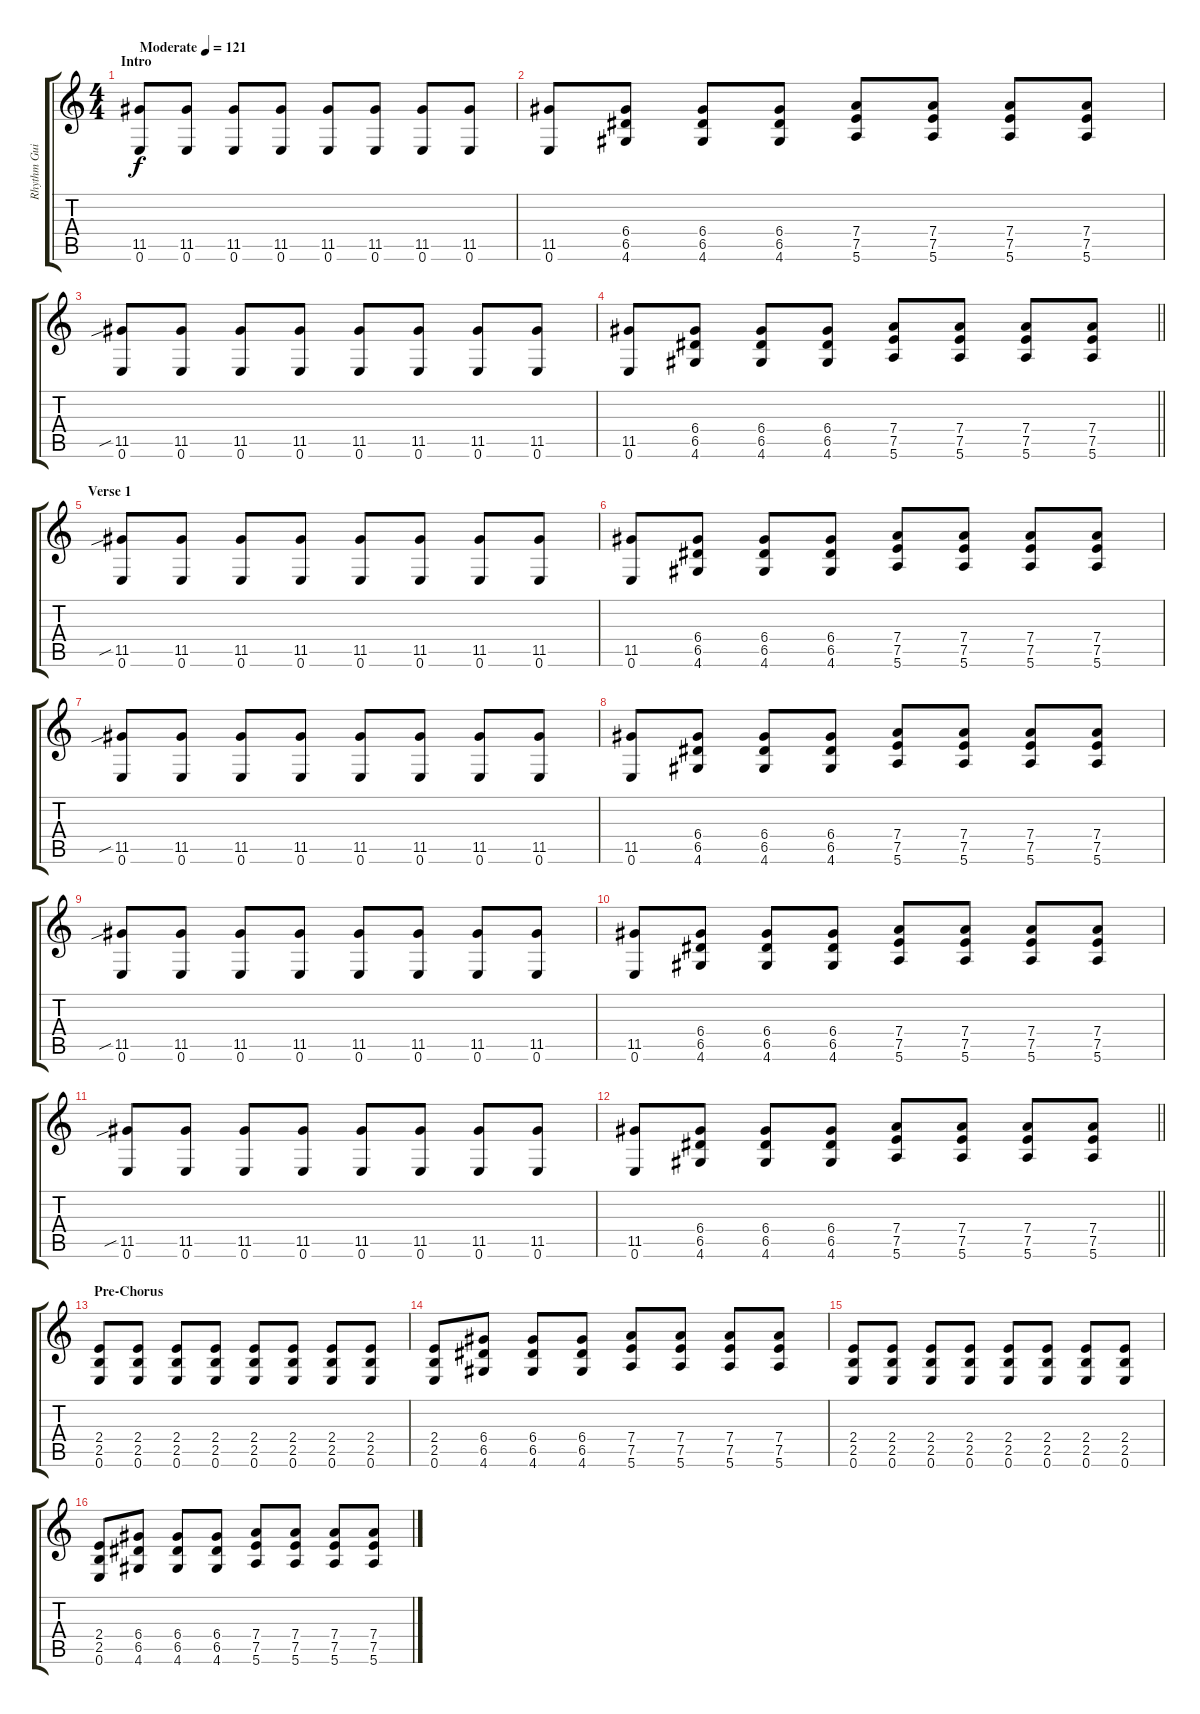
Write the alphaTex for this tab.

\track ("Rhythm Guitar" "Rhythm Gui") {instrument electricguitarjazz}
\staff {score tabs}
\tuning (E4 B3 G3 D3 A2 E2) {hide}
\ts (4 4)
\section ("" "Intro")
\tempo (121 "Moderate")
\clef g2
\ks c
(11.5 0.6).8{dy f instrument electricguitarjazz} (11.5 0.6).8 (11.5 0.6).8 (11.5 0.6).8 (11.5 0.6).8 (11.5 0.6).8 (11.5 0.6).8 (11.5 0.6).8 |
(11.5 0.6).8 (6.4 6.5 4.6).8 (6.4 6.5 4.6).8 (6.4 6.5 4.6).8 (7.4 7.5 5.6).8 (7.4 7.5 5.6).8 (7.4 7.5 5.6).8 (7.4 7.5 5.6).8 |
(11.5{sib} 0.6).8 (11.5 0.6).8 (11.5 0.6).8 (11.5 0.6).8 (11.5 0.6).8 (11.5 0.6).8 (11.5 0.6).8 (11.5 0.6).8 |
\barLineRight lightlight
(11.5 0.6).8 (6.4 6.5 4.6).8 (6.4 6.5 4.6).8 (6.4 6.5 4.6).8 (7.4 7.5 5.6).8 (7.4 7.5 5.6).8 (7.4 7.5 5.6).8 (7.4 7.5 5.6).8 |
\section ("" "Verse 1")
(11.5{sib} 0.6).8 (11.5 0.6).8 (11.5 0.6).8 (11.5 0.6).8 (11.5 0.6).8 (11.5 0.6).8 (11.5 0.6).8 (11.5 0.6).8 |
(11.5 0.6).8 (6.4 6.5 4.6).8 (6.4 6.5 4.6).8 (6.4 6.5 4.6).8 (7.4 7.5 5.6).8 (7.4 7.5 5.6).8 (7.4 7.5 5.6).8 (7.4 7.5 5.6).8 |
(11.5{sib} 0.6).8 (11.5 0.6).8 (11.5 0.6).8 (11.5 0.6).8 (11.5 0.6).8 (11.5 0.6).8 (11.5 0.6).8 (11.5 0.6).8 |
(11.5 0.6).8 (6.4 6.5 4.6).8 (6.4 6.5 4.6).8 (6.4 6.5 4.6).8 (7.4 7.5 5.6).8 (7.4 7.5 5.6).8 (7.4 7.5 5.6).8 (7.4 7.5 5.6).8 |
(11.5{sib} 0.6).8 (11.5 0.6).8 (11.5 0.6).8 (11.5 0.6).8 (11.5 0.6).8 (11.5 0.6).8 (11.5 0.6).8 (11.5 0.6).8 |
(11.5 0.6).8 (6.4 6.5 4.6).8 (6.4 6.5 4.6).8 (6.4 6.5 4.6).8 (7.4 7.5 5.6).8 (7.4 7.5 5.6).8 (7.4 7.5 5.6).8 (7.4 7.5 5.6).8 |
(11.5{sib} 0.6).8 (11.5 0.6).8 (11.5 0.6).8 (11.5 0.6).8 (11.5 0.6).8 (11.5 0.6).8 (11.5 0.6).8 (11.5 0.6).8 |
\barLineRight lightlight
(11.5 0.6).8 (6.4 6.5 4.6).8 (6.4 6.5 4.6).8 (6.4 6.5 4.6).8 (7.4 7.5 5.6).8 (7.4 7.5 5.6).8 (7.4 7.5 5.6).8 (7.4 7.5 5.6).8 |
\section ("" "Pre-Chorus")
(2.4 2.5 0.6).8{instrument overdrivenguitar} (2.4 2.5 0.6).8 (2.4 2.5 0.6).8 (2.4 2.5 0.6).8 (2.4 2.5 0.6).8 (2.4 2.5 0.6).8 (2.4 2.5 0.6).8 (2.4 2.5 0.6).8 |
(2.4 2.5 0.6).8 (6.4 6.5 4.6).8 (6.4 6.5 4.6).8 (6.4 6.5 4.6).8 (7.4 7.5 5.6).8 (7.4 7.5 5.6).8 (7.4 7.5 5.6).8 (7.4 7.5 5.6).8 |
(2.4 2.5 0.6).8 (2.4 2.5 0.6).8 (2.4 2.5 0.6).8 (2.4 2.5 0.6).8 (2.4 2.5 0.6).8 (2.4 2.5 0.6).8 (2.4 2.5 0.6).8 (2.4 2.5 0.6).8 |
(2.4 2.5 0.6).8 (6.4 6.5 4.6).8 (6.4 6.5 4.6).8 (6.4 6.5 4.6).8 (7.4 7.5 5.6).8 (7.4 7.5 5.6).8 (7.4 7.5 5.6).8 (7.4 7.5 5.6).8
